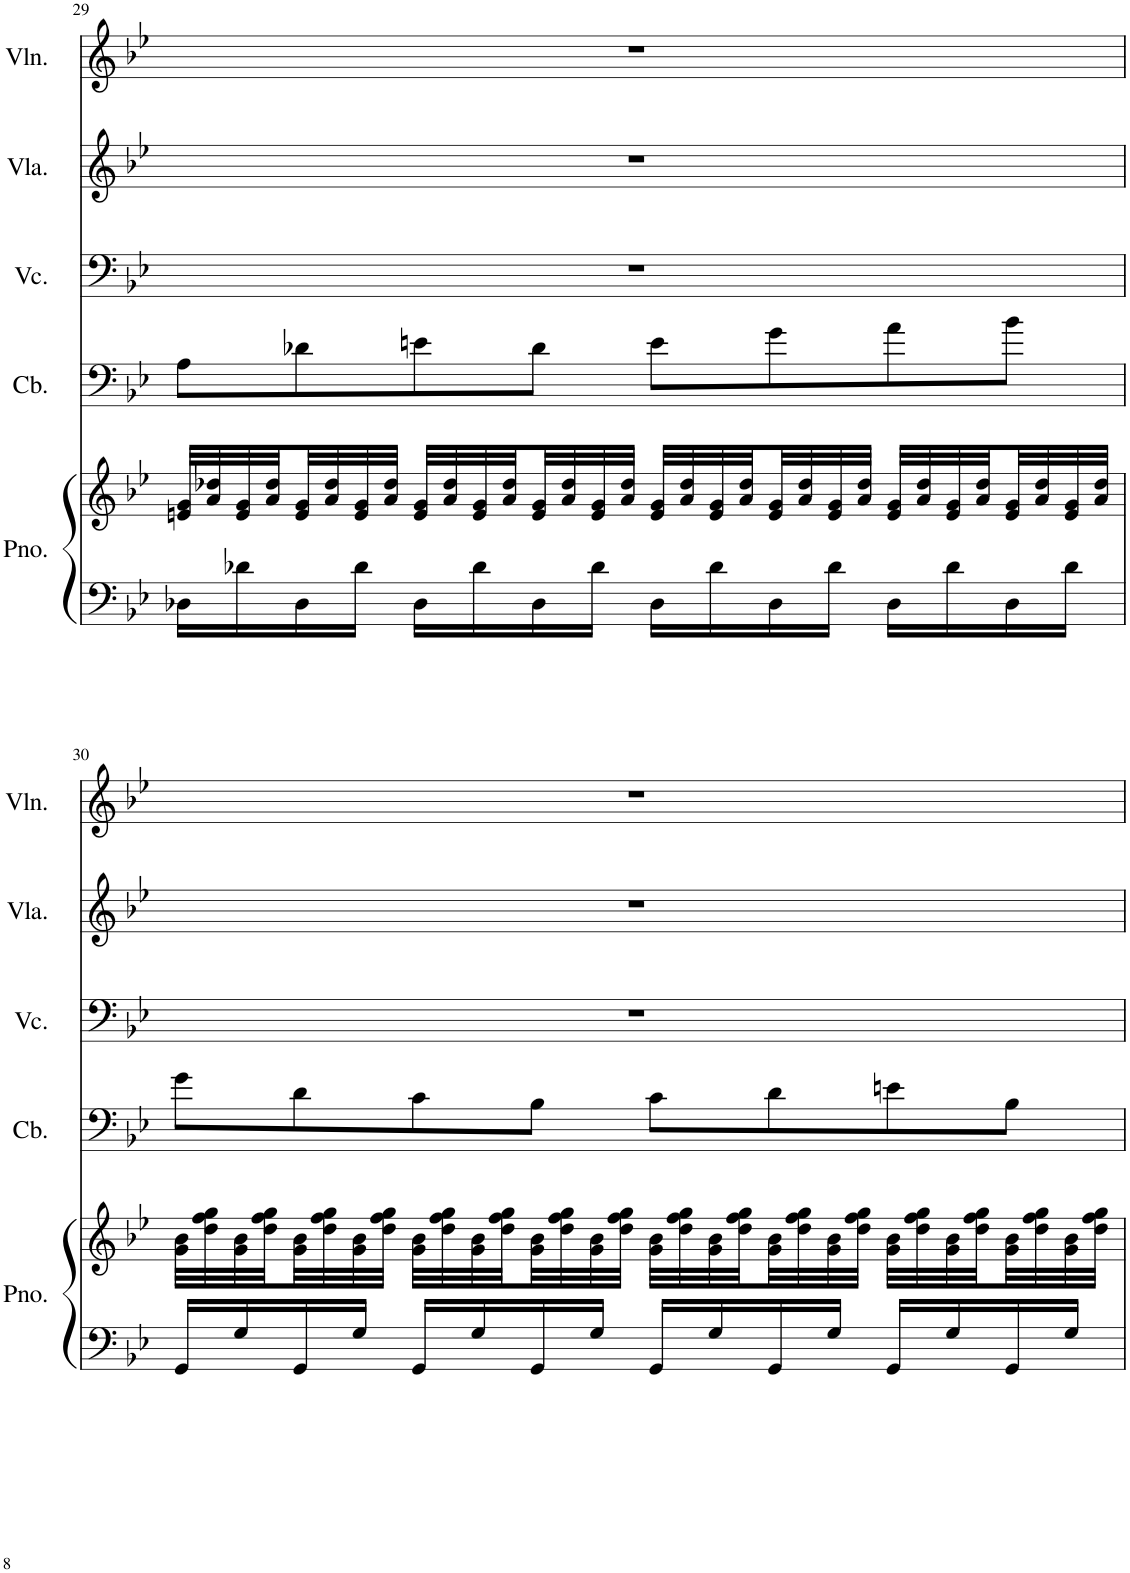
**kern	**kern	**kern	**kern	**kern	**kern
*part5	*part5	*part4	*part3	*part2	*part1
*staff6	*staff5	*staff4	*staff3	*staff2	*staff1
*I"Piano, Piano	*	*I"Contrabass	*I"Violoncello	*I"Viola	*I"Violin
*I'Pno.	*	*I'Cb.	*I'Vc.	*I'Vla.	*I'Vln.
!!LO:PB:g=z
*clefF4	*clefG2	*clefF4	*clefF4	*clefG2	*clefG2
*	*	*Trd7c12	*	*	*
*k[b-e-]	*k[b-e-]	*k[b-e-]	*k[b-e-]	*k[b-e-]	*k[b-e-]
*M4/4	*M4/4	*M4/4	*M4/4	*M4/4	*M4/4
=29	=29	=29	=29	=29	=29
16D-X\LL	32en/ 32g/LLL	8A\L	1r	1r	1r
.	32a/ 32dd-X/	.	.	.	.
16d-X\	32e/ 32g/	.	.	.	.
.	32a/ 32dd-/	.	.	.	.
16D-\	32e/ 32g/	8d-X\	.	.	.
.	32a/ 32dd-/	.	.	.	.
16d-\JJ	32e/ 32g/	.	.	.	.
.	32a/ 32dd-/JJJ	.	.	.	.
16D-\LL	32e/ 32g/LLL	8en\	.	.	.
.	32a/ 32dd-/	.	.	.	.
16d-\	32e/ 32g/	.	.	.	.
.	32a/ 32dd-/	.	.	.	.
16D-\	32e/ 32g/	8d-\J	.	.	.
.	32a/ 32dd-/	.	.	.	.
16d-\JJ	32e/ 32g/	.	.	.	.
.	32a/ 32dd-/JJJ	.	.	.	.
16D-\LL	32e/ 32g/LLL	8e\L	.	.	.
.	32a/ 32dd-/	.	.	.	.
16d-\	32e/ 32g/	.	.	.	.
.	32a/ 32dd-/	.	.	.	.
16D-\	32e/ 32g/	8g\	.	.	.
.	32a/ 32dd-/	.	.	.	.
16d-\JJ	32e/ 32g/	.	.	.	.
.	32a/ 32dd-/JJJ	.	.	.	.
16D-\LL	32e/ 32g/LLL	8a\	.	.	.
.	32a/ 32dd-/	.	.	.	.
16d-\	32e/ 32g/	.	.	.	.
.	32a/ 32dd-/	.	.	.	.
16D-\	32e/ 32g/	8b-\J	.	.	.
.	32a/ 32dd-/	.	.	.	.
16d-\JJ	32e/ 32g/	.	.	.	.
.	32a/ 32dd-/JJJ	.	.	.	.
!!LO:LB:g=z
=30	=30	=30	=30	=30	=30
16GG/LL	32g\ 32b-\LLL	8g\L	1r	1r	1r
.	32dd\ 32ff\ 32gg\	.	.	.	.
16G/	32g\ 32b-\	.	.	.	.
.	32dd\ 32ff\ 32gg\	.	.	.	.
16GG/	32g\ 32b-\	8d\	.	.	.
.	32dd\ 32ff\ 32gg\	.	.	.	.
16G/JJ	32g\ 32b-\	.	.	.	.
.	32dd\ 32ff\ 32gg\JJJ	.	.	.	.
16GG/LL	32g\ 32b-\LLL	8c\	.	.	.
.	32dd\ 32ff\ 32gg\	.	.	.	.
16G/	32g\ 32b-\	.	.	.	.
.	32dd\ 32ff\ 32gg\	.	.	.	.
16GG/	32g\ 32b-\	8B-\J	.	.	.
.	32dd\ 32ff\ 32gg\	.	.	.	.
16G/JJ	32g\ 32b-\	.	.	.	.
.	32dd\ 32ff\ 32gg\JJJ	.	.	.	.
16GG/LL	32g\ 32b-\LLL	8c\L	.	.	.
.	32dd\ 32ff\ 32gg\	.	.	.	.
16G/	32g\ 32b-\	.	.	.	.
.	32dd\ 32ff\ 32gg\	.	.	.	.
16GG/	32g\ 32b-\	8d\	.	.	.
.	32dd\ 32ff\ 32gg\	.	.	.	.
16G/JJ	32g\ 32b-\	.	.	.	.
.	32dd\ 32ff\ 32gg\JJJ	.	.	.	.
16GG/LL	32g\ 32b-\LLL	8en\	.	.	.
.	32dd\ 32ff\ 32gg\	.	.	.	.
16G/	32g\ 32b-\	.	.	.	.
.	32dd\ 32ff\ 32gg\	.	.	.	.
16GG/	32g\ 32b-\	8B-\J	.	.	.
.	32dd\ 32ff\ 32gg\	.	.	.	.
16G/JJ	32g\ 32b-\	.	.	.	.
.	32dd\ 32ff\ 32gg\JJJ	.	.	.	.
=	=	=	=	=	=
*-	*-	*-	*-	*-	*-
